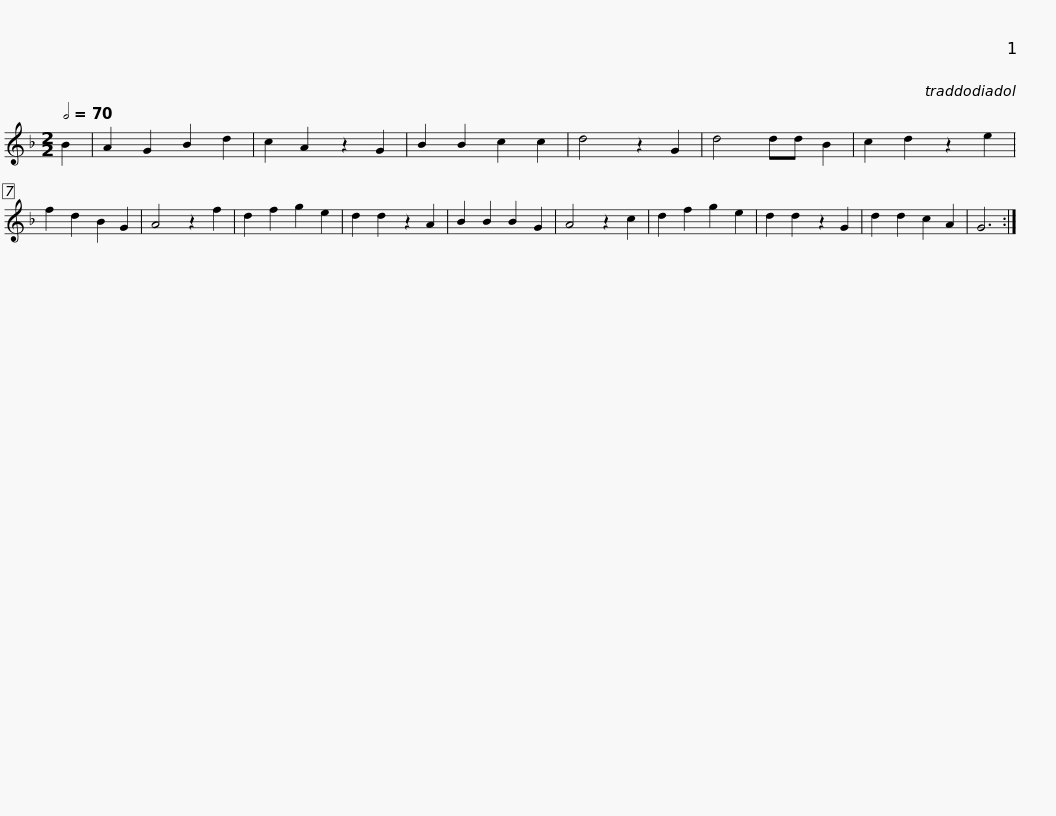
X:1
L:1/8
Q:1/2=70
M:2/2
I:linebreak $
K:F
V:1 treble
V:1
 B2 | A2 G2 B2 d2 | c2 A2 z2 G2 | B2 B2 c2 c2 | d4 z2 G2 | %5
 d4 dd B2 | c2 d2 z2 e2 | f2 d2 B2 G2 | A4 z2 f2 | d2 f2 g2 e2 | %10
 d2 d2 z2 A2 |$ B2 B2 B2 G2 | A4 z2 c2 | d2 f2 g2 e2 | d2 d2 z2 G2 | %15
 d2 d2 c2 A2 | G6 :| %17
